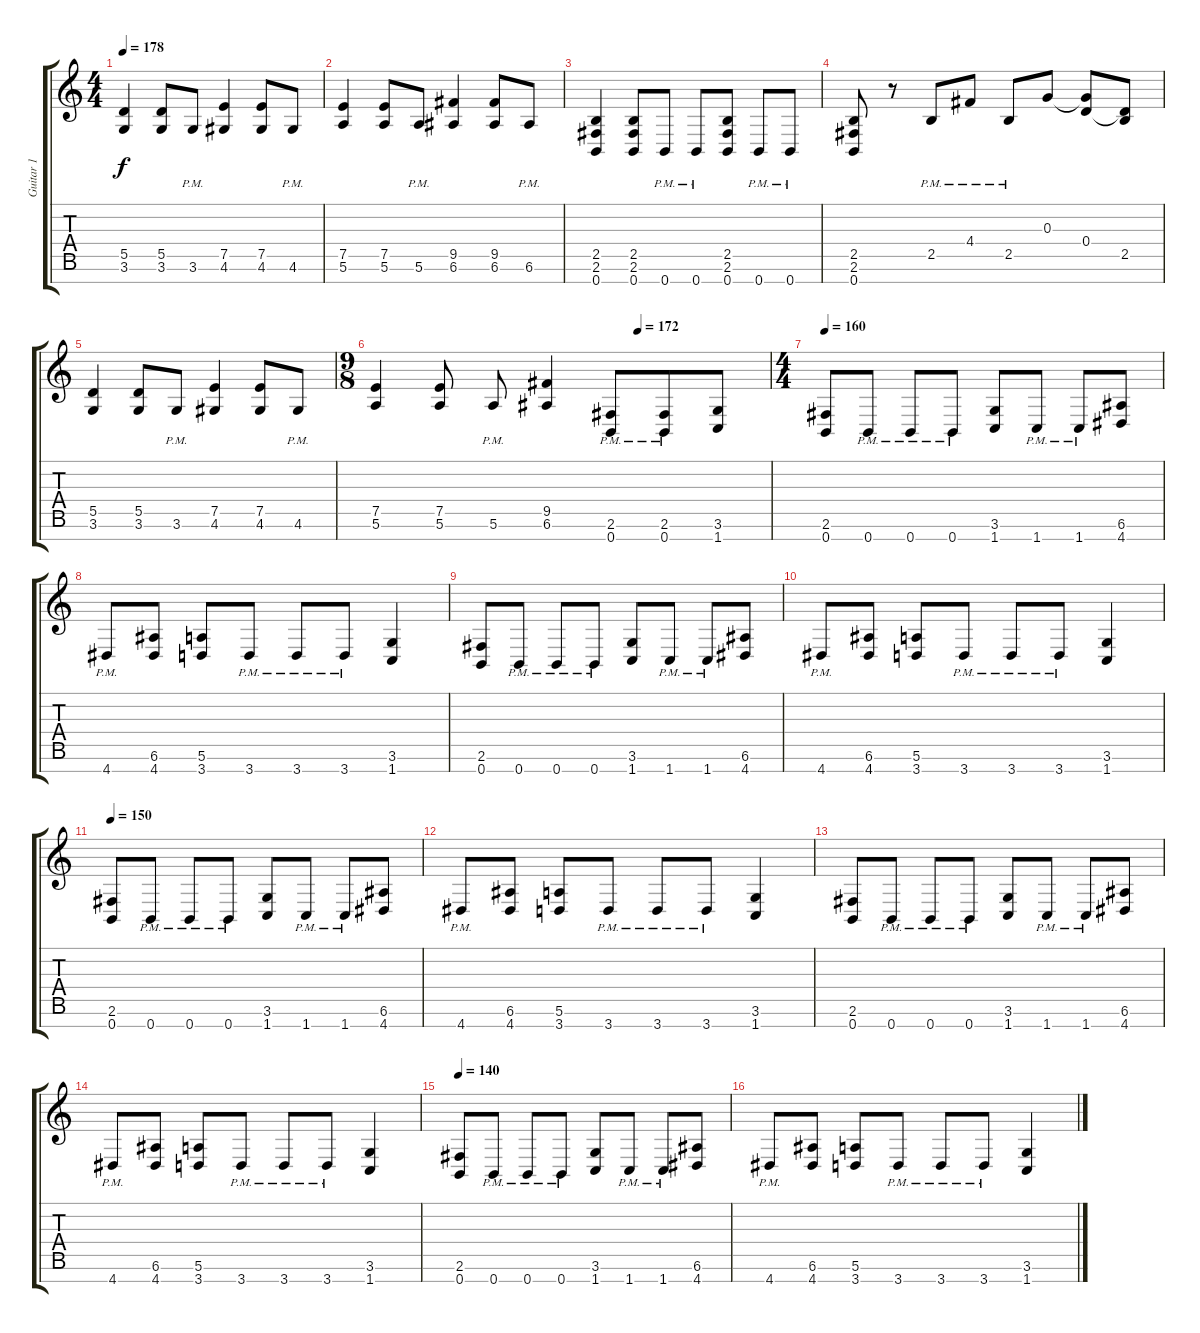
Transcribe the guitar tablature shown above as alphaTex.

\track ("Guitar 1" "Guitar 1") {instrument distortionguitar}
\staff {score tabs}
\tuning (E4 B3 G3 D3 A2 E2 B1) {hide}
\ts (4 4)
\tempo 178
\clef g2
\ks c
(5.5 3.6).4{dy f} (5.5 3.6).8 3.6{pm}.8 (7.5 4.6).4 (7.5 4.6).8 4.6{pm}.8 |
(7.5 5.6).4 (7.5 5.6).8 5.6{pm}.8 (9.5 6.6).4 (9.5 6.6).8 6.6{pm}.8 |
(2.5 2.6 0.7).4 (2.5 2.6 0.7).8 0.7{pm}.8 0.7{pm}.8 (2.5 2.6 0.7).8 0.7{pm}.8 0.7{pm}.8 |
(2.5 2.6 0.7).8 r.8 2.5{pm}.8 4.4{pm}.8 2.5{pm}.8 0.3.8 (0.3{t} 0.4).8 (0.4{t} 2.5).8 |
(5.5 3.6).4 (5.5 3.6).8 3.6{pm}.8 (7.5 4.6).4 (7.5 4.6).8 4.6{pm}.8 |
\ts (9 8)
\tempo (172 0.6666666666666666)
(7.5 5.6).4 (7.5 5.6).8 5.6{pm}.8 (9.5 6.6).4 (2.6{pm} 0.7{pm}).8 (2.6{pm} 0.7{pm}).8 (3.6 1.7).8 |
\ts (4 4)
\section ("" "")
\tempo 160
(2.6 0.7).8 0.7{pm}.8 0.7{pm}.8 0.7{pm}.8 (3.6 1.7).8 1.7{pm}.8 1.7{pm}.8 (6.6 4.7).8 |
4.7{pm}.8 (6.6 4.7).8 (5.6 3.7).8 3.7{pm}.8 3.7{pm}.8 3.7{pm}.8 (3.6 1.7).4 |
(2.6 0.7).8 0.7{pm}.8 0.7{pm}.8 0.7{pm}.8 (3.6 1.7).8 1.7{pm}.8 1.7{pm}.8 (6.6 4.7).8 |
4.7{pm}.8 (6.6 4.7).8 (5.6 3.7).8 3.7{pm}.8 3.7{pm}.8 3.7{pm}.8 (3.6 1.7).4 |
\tempo 150
(2.6 0.7).8 0.7{pm}.8 0.7{pm}.8 0.7{pm}.8 (3.6 1.7).8 1.7{pm}.8 1.7{pm}.8 (6.6 4.7).8 |
4.7{pm}.8 (6.6 4.7).8 (5.6 3.7).8 3.7{pm}.8 3.7{pm}.8 3.7{pm}.8 (3.6 1.7).4 |
(2.6 0.7).8 0.7{pm}.8 0.7{pm}.8 0.7{pm}.8 (3.6 1.7).8 1.7{pm}.8 1.7{pm}.8 (6.6 4.7).8 |
4.7{pm}.8 (6.6 4.7).8 (5.6 3.7).8 3.7{pm}.8 3.7{pm}.8 3.7{pm}.8 (3.6 1.7).4 |
\tempo 140
(2.6 0.7).8 0.7{pm}.8 0.7{pm}.8 0.7{pm}.8 (3.6 1.7).8 1.7{pm}.8 1.7{pm}.8 (6.6 4.7).8 |
4.7{pm}.8 (6.6 4.7).8 (5.6 3.7).8 3.7{pm}.8 3.7{pm}.8 3.7{pm}.8 (3.6 1.7).4
